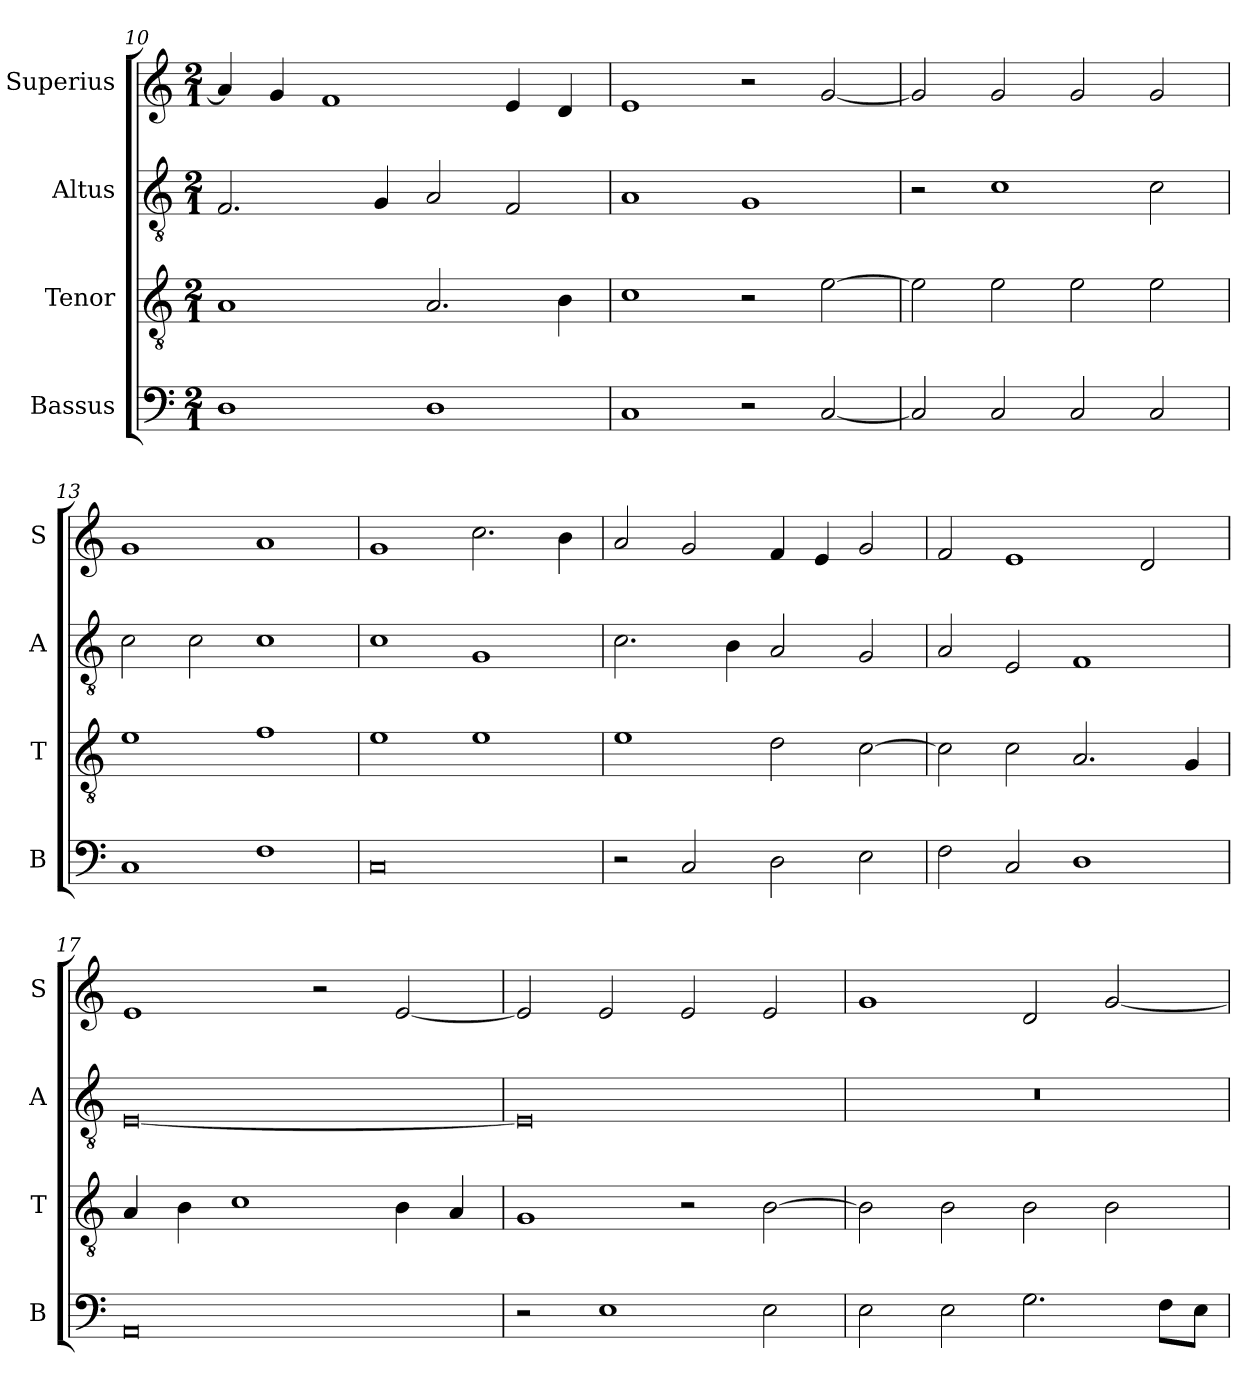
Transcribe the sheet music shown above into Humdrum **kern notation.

**kern	**kern	**kern	**kern
*part4	*part3	*part2	*part1
*staff4	*staff3	*staff2	*staff1
*I"Bassus	*I"Tenor	*I"Altus	*I"Superius
*I'B	*I'T	*I'A	*I'S
*clefF4	*clefGv2	*clefGv2	*clefG2
*k[]	*k[]	*k[]	*k[]
*C:	*C:	*C:	*C:
*M2/1	*M2/1	*M2/1	*M2/1
=10	=10	=10	=10
1D	1A	2.F	4a]
.	.	.	4g
.	.	.	1f
.	.	4G	.
1D	2.A	2A	.
.	.	2F	4e
.	4B	.	4d
=11	=11	=11	=11
1C	1c	1A	1e
2r	2r	1G	2r
[2C	[2e	.	[2g
=12	=12	=12	=12
2C]	2e]	2r	2g]
2C	2e	1c	2g
2C	2e	.	2g
2C	2e	2c	2g
=13	=13	=13	=13
1C	1e	2c	1g
.	.	2c	.
1F	1f	1c	1a
=14	=14	=14	=14
0C	1e	1c	1g
.	1e	1G	2.cc
.	.	.	4b
=15	=15	=15	=15
2r	1e	2.c	2a
2C	.	.	2g
.	.	4B	.
2D	2d	2A	4f
.	.	.	4e
2E	[2c	2G	2g
=16	=16	=16	=16
2F	2c]	2A	2f
2C	2c	2E	1e
1D	2.A	1F	.
.	.	.	2d
.	4G	.	.
=17	=17	=17	=17
0AA	4A	[0E	1e
.	4B	.	.
.	1c	.	.
.	.	.	2r
.	4B	.	[2e
.	4A	.	.
=18	=18	=18	=18
2r	1G	0E]	2e]
1E	.	.	2e
.	2r	.	2e
2E	[2B	.	2e
=19	=19	=19	=19
2E	2B]	0r	1g
2E	2B	.	.
2.G	2B	.	2d
.	2B	.	[2g
8FL	.	.	.
8EJ	.	.	.
=	=	=	=
*-	*-	*-	*-
